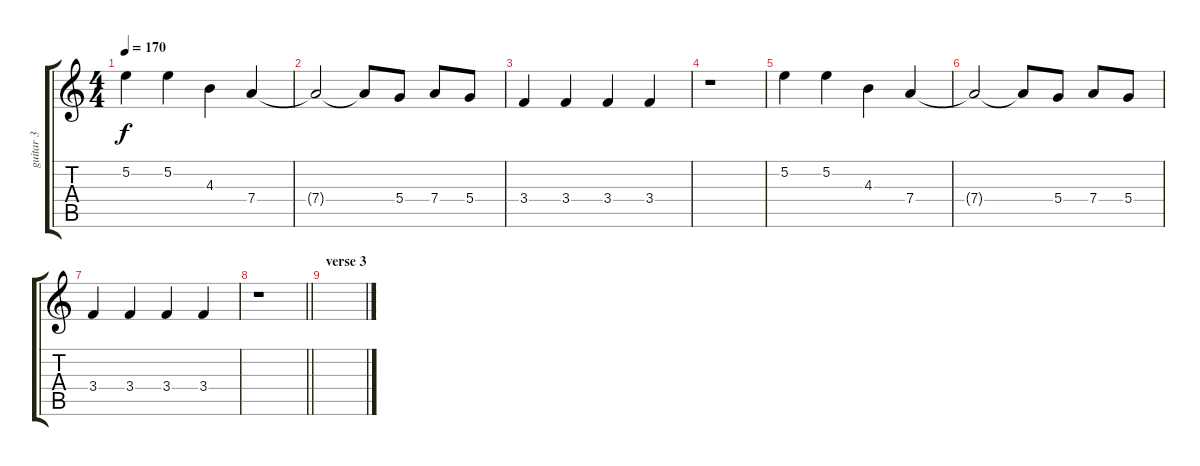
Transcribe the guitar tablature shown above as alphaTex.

\track ("guitar 3" "guitar 3") {instrument overdrivenguitar}
\staff {score tabs}
\tuning (E4 B3 G3 D3 A2 E2) {hide}
\ts (4 4)
\tempo 170
\clef g2
\ks c
5.2.4{dy f} 5.2.4 4.3.4 7.4.4 |
7.4{t}.2 7.4{t}.8 5.4.8 7.4.8 5.4.8 |
3.4.4 3.4.4 3.4.4 3.4.4 |
r.1 |
5.2.4 5.2.4 4.3.4 7.4.4 |
7.4{t}.2 7.4{t}.8 5.4.8 7.4.8 5.4.8 |
3.4.4 3.4.4 3.4.4 3.4.4 |
\barLineRight lightlight
r.1 |
\section ("" "verse 3")
